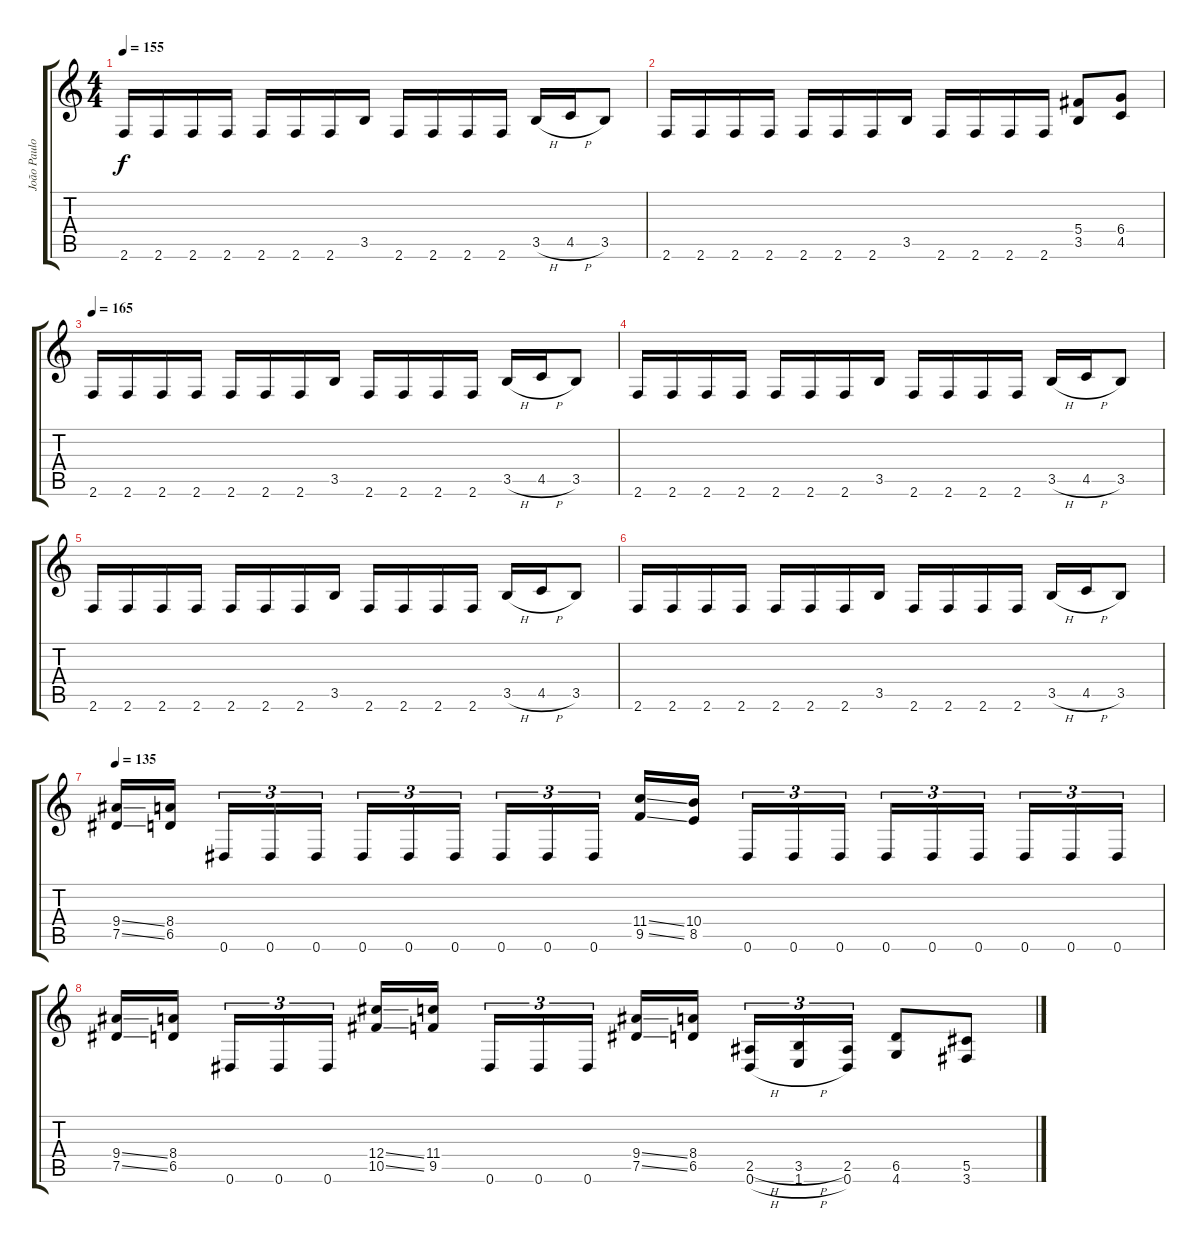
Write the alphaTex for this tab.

\track ("João Paulo" "João Paulo") {instrument overdrivenguitar}
\staff {score tabs}
\tuning (Eb4 Bb3 Gb3 Db3 Ab2 Eb2) {hide}
\ts (4 4)
\tempo 155
\clef g2
\ks c
2.6.16{dy f} 2.6.16 2.6.16 2.6.16 2.6.16 2.6.16 2.6.16 3.5.16 2.6.16 2.6.16 2.6.16 2.6.16 3.5{h}.16 4.5{h}.16 3.5.8 |
2.6.16 2.6.16 2.6.16 2.6.16 2.6.16 2.6.16 2.6.16 3.5.16 2.6.16 2.6.16 2.6.16 2.6.16 (5.4 3.5).8 (6.4 4.5).8 |
\tempo 165
2.6.16 2.6.16 2.6.16 2.6.16 2.6.16 2.6.16 2.6.16 3.5.16 2.6.16 2.6.16 2.6.16 2.6.16 3.5{h}.16 4.5{h}.16 3.5.8 |
2.6.16 2.6.16 2.6.16 2.6.16 2.6.16 2.6.16 2.6.16 3.5.16 2.6.16 2.6.16 2.6.16 2.6.16 3.5{h}.16 4.5{h}.16 3.5.8 |
2.6.16 2.6.16 2.6.16 2.6.16 2.6.16 2.6.16 2.6.16 3.5.16 2.6.16 2.6.16 2.6.16 2.6.16 3.5{h}.16 4.5{h}.16 3.5.8 |
2.6.16 2.6.16 2.6.16 2.6.16 2.6.16 2.6.16 2.6.16 3.5.16 2.6.16 2.6.16 2.6.16 2.6.16 3.5{h}.16 4.5{h}.16 3.5.8 |
\tempo 135
(9.4{ss} 7.5{ss}).16 (8.4 6.5).16{beam splitsecondary} 0.6.16{tu (3 2)} 0.6.16{tu (3 2)} 0.6.16{tu (3 2)} 0.6.16{tu (3 2)} 0.6.16{tu (3 2)} 0.6.16{tu (3 2) beam splitsecondary} 0.6.16{tu (3 2)} 0.6.16{tu (3 2)} 0.6.16{tu (3 2)} (11.4{ss} 9.5{ss}).16 (10.4 8.5).16{beam splitsecondary} 0.6.16{tu (3 2)} 0.6.16{tu (3 2)} 0.6.16{tu (3 2)} 0.6.16{tu (3 2)} 0.6.16{tu (3 2)} 0.6.16{tu (3 2) beam splitsecondary} 0.6.16{tu (3 2)} 0.6.16{tu (3 2)} 0.6.16{tu (3 2)} |
(9.4{ss} 7.5{ss}).16 (8.4 6.5).16{beam splitsecondary} 0.6.16{tu (3 2)} 0.6.16{tu (3 2)} 0.6.16{tu (3 2)} (12.4{ss} 10.5{ss}).16 (11.4 9.5).16{beam splitsecondary} 0.6.16{tu (3 2)} 0.6.16{tu (3 2)} 0.6.16{tu (3 2)} (9.4{ss} 7.5{ss}).16 (8.4 6.5).16{beam splitsecondary} (2.5{h} 0.6{h}).16{tu (3 2)} (3.5{h} 1.6{h}).16{tu (3 2)} (2.5 0.6).16{tu (3 2)} (6.5 4.6).8 (5.5 3.6).8
